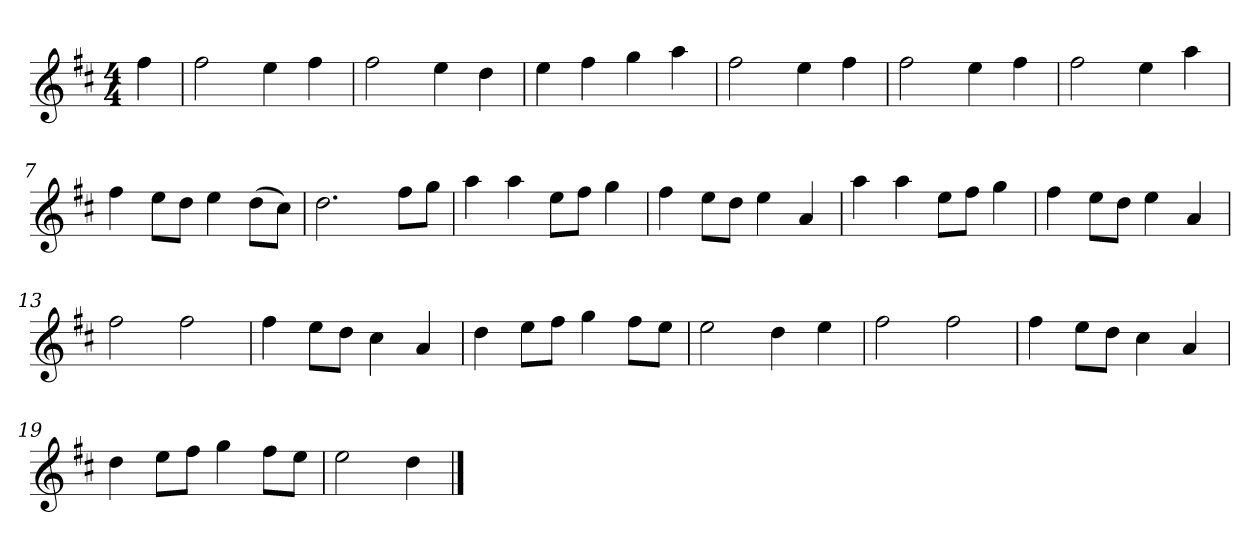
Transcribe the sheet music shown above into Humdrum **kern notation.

**kern
*part1
*staff1
*k[f#c#]
*M4/4
*MM120
=
4ff#
=1
2ff#
4ee
4ff#
=2
2ff#
4ee
4dd
=3
4ee
4ff#
4gg
4aa
=4
2ff#
4ee
4ff#
=5
2ff#
4ee
4ff#
=6
2ff#
4ee
4aa
=7
4ff#
8eeL
8ddJ
4ee
(8ddL
8cc#J)
=8
2.dd
8ff#L
8ggJ
=9
4aa
4aa
8eeL
8ff#J
4gg
=10
4ff#
8eeL
8ddJ
4ee
4a
=11
4aa
4aa
8eeL
8ff#J
4gg
=12
4ff#
8eeL
8ddJ
4ee
4a
=13
2ff#
2ff#
=14
4ff#
8eeL
8ddJ
4cc#
4a
=15
4dd
8eeL
8ff#J
4gg
8ff#L
8eeJ
=16
2ee
4dd
4ee
=17
2ff#
2ff#
=18
4ff#
8eeL
8ddJ
4cc#
4a
=19
4dd
8eeL
8ff#J
4gg
8ff#L
8eeJ
=20
2ee
4dd
==
*-
